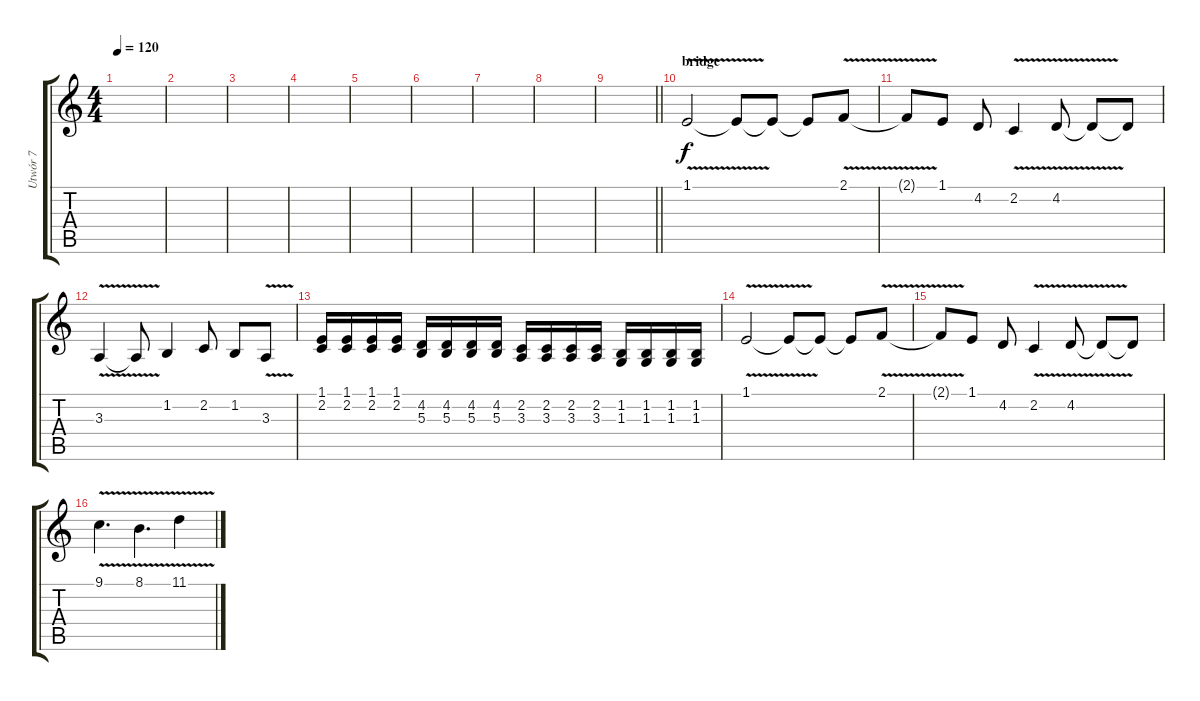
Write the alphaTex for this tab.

\track ("Utwór 7" "Utwór 7") {instrument violin}
\staff {score tabs}
\tuning (Eb4 Bb3 Gb3 Db3 Ab2 Eb2) {hide}
\ts (4 4)
\tempo 120
\clef g2
\ks c
|
|
|
|
|
|
|
|
\barLineRight lightlight
|
\section ("" "bridge")
1.1{v}.2 1.1{t}.8 1.1{t}.8 1.1{t}.8 2.1{v}.8 |
2.1{t}.8 1.1.8 4.2.8 2.2{v}.4 4.2{v}.8 4.2{t}.8 4.2{t}.8 |
3.3{v}.4 3.3{t}.8 1.2.4 2.2.8 1.2.8 3.3{v}.8 |
(1.1 2.2).16 (1.1 2.2).16 (1.1 2.2).16 (1.1 2.2).16 (4.2 5.3).16 (4.2 5.3).16 (4.2 5.3).16 (4.2 5.3).16 (2.2 3.3).16 (2.2 3.3).16 (2.2 3.3).16 (2.2 3.3).16 (1.2 1.3).16 (1.2 1.3).16 (1.2 1.3).16 (1.2 1.3).16 |
1.1{v}.2 1.1{t}.8 1.1{t}.8 1.1{t}.8 2.1{v}.8 |
2.1{t}.8 1.1.8 4.2.8 2.2{v}.4 4.2{v}.8 4.2{t}.8 4.2{t}.8 |
9.1{v}.4{d} 8.1{v}.4{d} 11.1{v}.4
